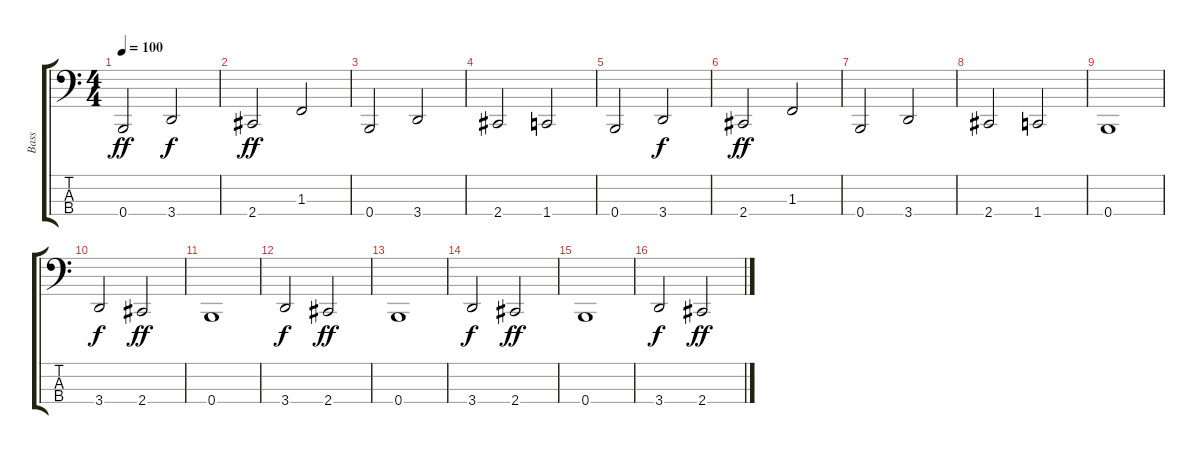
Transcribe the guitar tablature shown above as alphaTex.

\track ("Bass" "Bass") {instrument electricbasspick}
\staff {score tabs}
\tuning (D2 A1 E1 B0) {hide}
\ts (4 4)
\tempo 100
\clef f4
\ks c
0.4.2{dy ff} 3.4.2{dy f} |
2.4.2{dy ff} 1.3.2 |
0.4.2 3.4.2 |
2.4.2 1.4.2 |
0.4.2 3.4.2{dy f} |
2.4.2{dy ff} 1.3.2 |
0.4.2 3.4.2 |
2.4.2 1.4.2 |
0.4.1 |
3.4.2{dy f} 2.4.2{dy ff} |
0.4.1 |
3.4.2{dy f} 2.4.2{dy ff} |
0.4.1 |
3.4.2{dy f} 2.4.2{dy ff} |
0.4.1 |
3.4.2{dy f} 2.4.2{dy ff}
